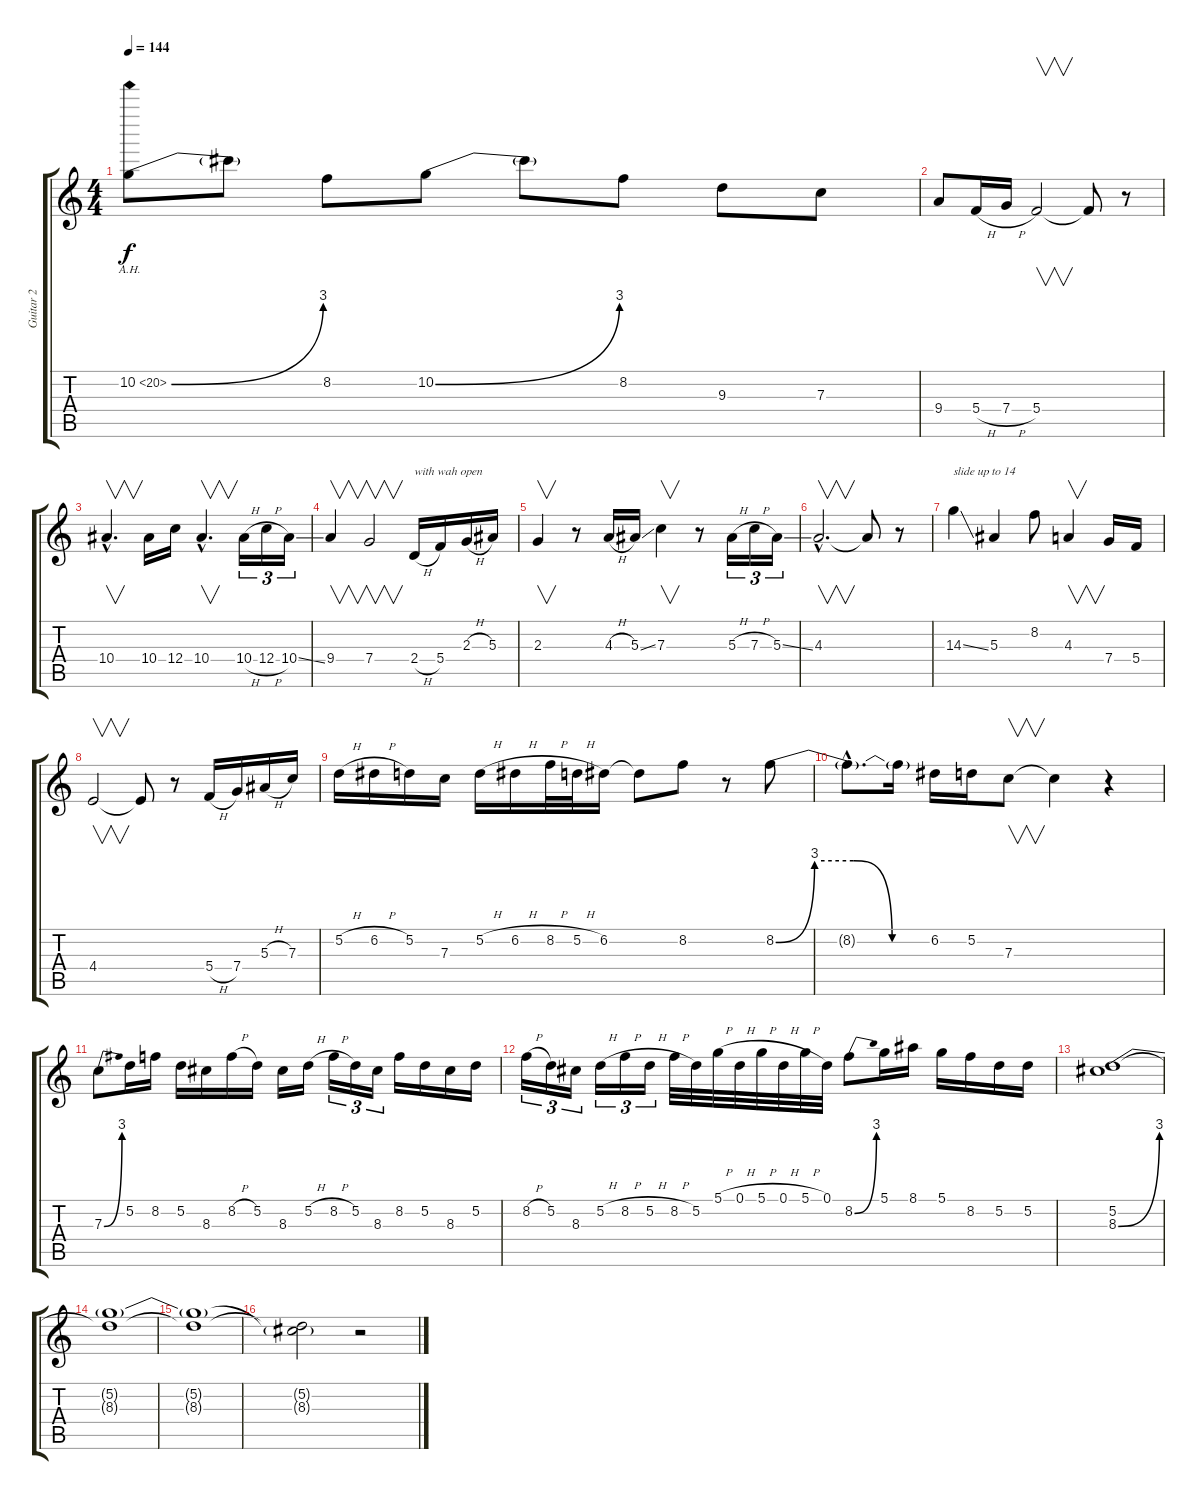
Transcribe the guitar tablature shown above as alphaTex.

\track ("Guitar 2" "Guitar 2") {instrument distortionguitar}
\staff {score tabs}
\tuning (D4 A3 F3 C3 G2 D2) {hide}
\ts (4 4)
\tempo 144
\clef g2
\ks c
10.2{be (bend 0 0 60 12) ah 10}.8{dy f} 10.2{t}.8 8.2.8 10.2{be (bend 0 0 60 12)}.8 10.2{t}.8 8.2.8 9.3.8 7.3.8 |
9.4.8 5.4{h}.16 7.4{h}.16 5.4.2{v} 5.4{t}.8 r.8 |
10.4{hac}.4{v d} 10.4.16 12.4.16 10.4{hac}.4{v d} 10.4{h}.16{tu (3 2)} 12.4{h}.16{tu (3 2)} 10.4{ss}.16{tu (3 2)} |
9.4.4{v} 7.4.2{v} 2.4{h}.16{txt "with wah open"} 5.4.16 2.3{h}.16 5.3.16 |
2.3.4{v} r.8 4.3{h}.16 5.3{ss}.16 7.3.4{v} r.8 5.3{h}.16{tu (3 2)} 7.3{h}.16{tu (3 2)} 5.3{ss}.16{tu (3 2)} |
4.3{hac}.2{v d} 4.3{t}.8 r.8 |
14.3{ss}.4{txt "slide up to 14"} 5.3.4 8.2.8 4.3.4{v} 7.4.16 5.4.16 |
4.4.2{v} 4.4{t}.8 r.8 5.4{h}.16 7.4.16 5.3{h}.16 7.3.16 |
5.2{h}.16 6.2{h}.16 5.2.16 7.3.16 5.2{h}.16 6.2{h}.16 8.2{h}.32 5.2{h}.32 6.2.16 6.2{t}.8 8.2.8 r.8 8.2{be (custom 0 0 15 12 30 12 45 0 60 0)}.8 |
8.2{hac t}.8{d} 8.2{t}.16 6.2.16 5.2.16 7.3.8{v} 7.3{t}.4 r.4 |
7.3{be (bend 0 0 60 12)}.8 5.2.16 8.2.16 5.2.16 8.3.16 8.2{h}.16 5.2.16 8.3.16 5.2{h}.16 8.2{h}.16{tu (3 2)} 5.2.16{tu (3 2)} 8.3.16{tu (3 2)} 8.2.16 5.2.16 8.3.16 5.2.16 |
8.2{h}.16{tu (3 2)} 5.2.16{tu (3 2)} 8.3.16{tu (3 2)} 5.2{h}.16{tu (3 2)} 8.2{h}.16{tu (3 2)} 5.2{h}.16{tu (3 2)} 8.2{h}.32 5.2.32 5.1{h}.32 0.1{h}.32 5.1{h}.32 0.1{h}.32 5.1{h}.32 0.1.32 8.2{be (bend 0 0 60 12)}.8 5.1.16 8.1.16 5.1.16 8.2.16 5.2.16 5.2.16 |
(5.2 8.3{be (bend 0 0 60 12)}).1 |
(5.2{t} 8.3{t}).1 |
(5.2{t} 8.3{t}).1 |
(5.2{t} 8.3{t}).2 r.2
